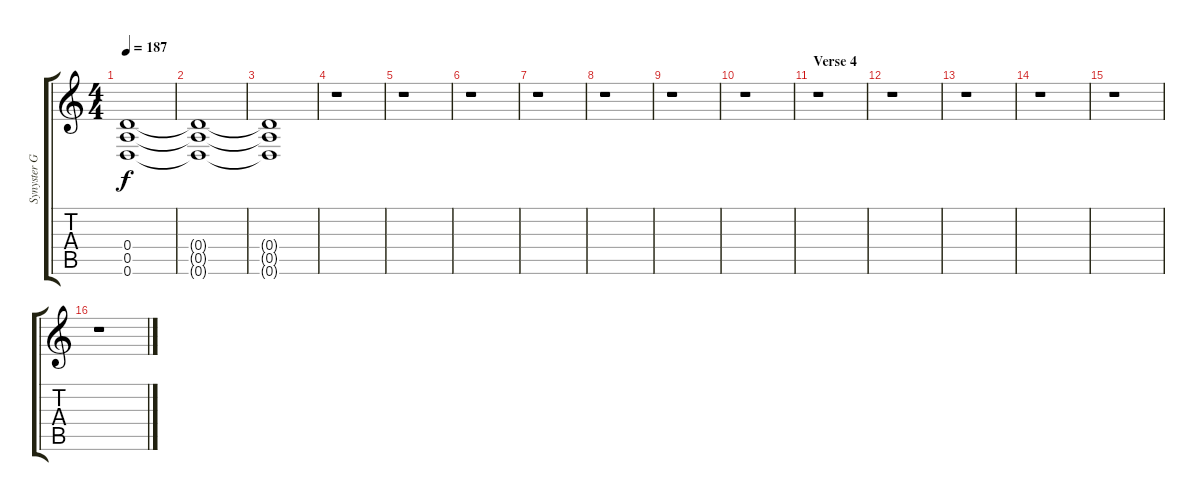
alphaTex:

\track ("Synyster Gates (Dist. Rhythm)" "Synyster G") {instrument distortionguitar}
\staff {score tabs}
\tuning (E4 B3 G3 D3 A2 D2) {hide}
\ts (4 4)
\tempo 187
\clef g2
\ks c
(0.4{t} 0.5{t} 0.6{t}).1{dy f} |
(0.4{t} 0.5{t} 0.6{t}).1 |
(0.4{t} 0.5{t} 0.6{t}).1 |
r.1 |
r.1 |
r.1 |
r.1 |
r.1 |
r.1 |
r.1 |
\section ("" "Verse 4")
r.1 |
r.1 |
r.1 |
r.1 |
r.1 |
r.1
